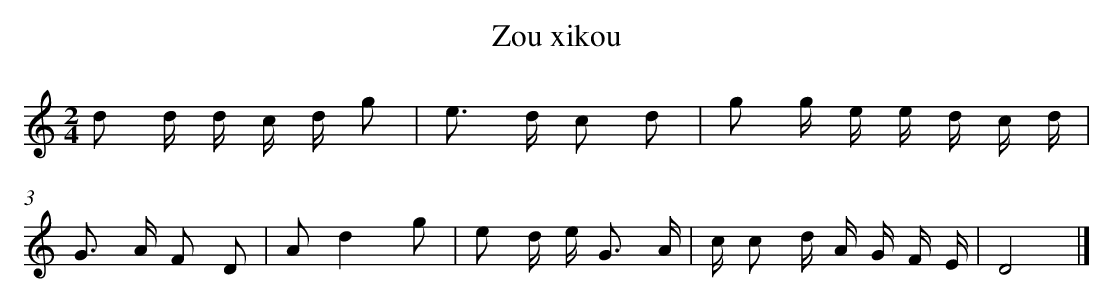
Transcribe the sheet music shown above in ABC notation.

X:1
T: Zou xikou
L: 1/16
M: 2/4
K: C
d2 d d c d g2 [I:setbarnb 1]|
e2> d2 c2 d2 |
g2 g e e d c d |
G2> A2 F2 D2 |
A2d4g2 |
e2 d e2< G2 A |
c c2 d A G F E |
D8 |]
